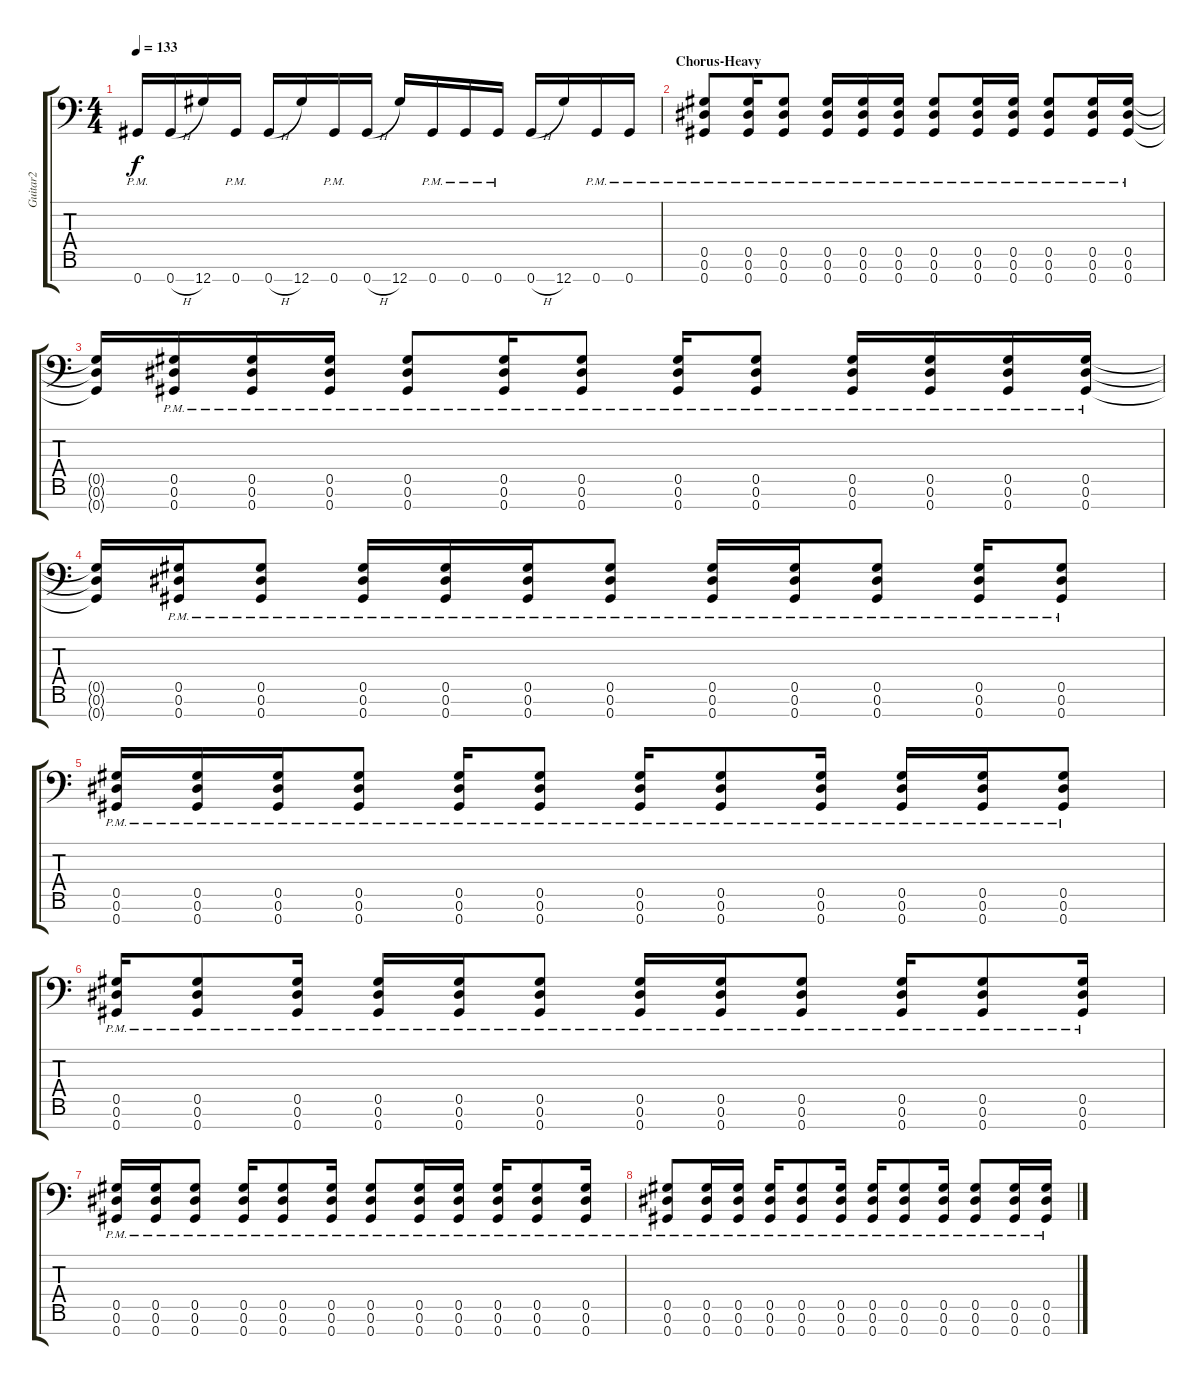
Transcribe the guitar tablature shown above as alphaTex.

\track ("Guitar2" "Guitar2") {instrument distortionguitar}
\staff {score tabs}
\tuning (Eb4 Bb3 Gb3 Db3 Ab2 Eb2 Ab1) {hide}
\ts (4 4)
\tempo 133
\clef f4
\ks c
0.7{pm}.16{dy f} 0.7{h}.16 12.7.16 0.7{pm}.16 0.7{h}.16 12.7.16 0.7{pm}.16 0.7{h}.16 12.7.16 0.7{pm}.16 0.7{pm}.16 0.7{pm}.16 0.7{h}.16 12.7.16 0.7{pm}.16 0.7{pm}.16 |
\section ("" "Chorus-Heavy")
(0.5{pm} 0.6 0.7).8 (0.5{pm} 0.6 0.7).16 (0.5{pm} 0.6 0.7).8 (0.5{pm} 0.6 0.7{pm}).16 (0.5{pm} 0.6 0.7).16 (0.5{pm} 0.6 0.7).16 (0.5{pm} 0.6 0.7).8 (0.5{pm} 0.6 0.7).16 (0.5{pm} 0.6 0.7).16 (0.5{pm} 0.6 0.7).8 (0.5{pm} 0.6 0.7).16 (0.5{pm} 0.6 0.7).16 |
(0.5{t} 0.6{t} 0.7{t}).16 (0.5{pm} 0.6 0.7).16 (0.5{pm} 0.6 0.7).16 (0.5{pm} 0.6 0.7).16 (0.5{pm} 0.6 0.7).8 (0.5{pm} 0.6 0.7).16 (0.5{pm} 0.6 0.7).8 (0.5{pm} 0.6 0.7).16 (0.5{pm} 0.6 0.7).8 (0.5{pm} 0.6 0.7).16 (0.5{pm} 0.6 0.7).16 (0.5{pm} 0.6 0.7).16 (0.5{pm} 0.6 0.7).16 |
(0.5{t} 0.6{t} 0.7{t}).16 (0.5{pm} 0.6 0.7).16 (0.5{pm} 0.6 0.7).8 (0.5{pm} 0.6 0.7).16 (0.5{pm} 0.6 0.7).16 (0.5{pm} 0.6 0.7).16 (0.5{pm} 0.6 0.7).8 (0.5{pm} 0.6 0.7).16 (0.5{pm} 0.6 0.7).16 (0.5{pm} 0.6 0.7).8 (0.5{pm} 0.6 0.7).16 (0.5{pm} 0.6 0.7).8 |
(0.5{pm} 0.6 0.7).16 (0.5{pm} 0.6 0.7).16 (0.5{pm} 0.6 0.7).16 (0.5{pm} 0.6 0.7).8 (0.5{pm} 0.6 0.7).16 (0.5{pm} 0.6 0.7).8 (0.5{pm} 0.6 0.7).16 (0.5{pm} 0.6 0.7).8 (0.5{pm} 0.6 0.7).16 (0.5{pm} 0.6 0.7).16 (0.5{pm} 0.6 0.7).16 (0.5{pm} 0.6 0.7).8 |
(0.5{pm} 0.6 0.7).16 (0.5{pm} 0.6 0.7).8 (0.5{pm} 0.6 0.7).16 (0.5{pm} 0.6 0.7).16 (0.5{pm} 0.6 0.7).16 (0.5{pm} 0.6 0.7).8 (0.5{pm} 0.6 0.7).16 (0.5{pm} 0.6 0.7).16 (0.5{pm} 0.6 0.7).8 (0.5{pm} 0.6 0.7).16 (0.5{pm} 0.6 0.7).8 (0.5{pm} 0.6 0.7).16 |
(0.5{pm} 0.6 0.7).16 (0.5{pm} 0.6 0.7).16 (0.5{pm} 0.6 0.7).8 (0.5{pm} 0.6 0.7).16 (0.5{pm} 0.6 0.7).8 (0.5{pm} 0.6 0.7).16 (0.5{pm} 0.6 0.7).8 (0.5{pm} 0.6 0.7).16 (0.5{pm} 0.6 0.7).16 (0.5{pm} 0.6 0.7).16 (0.5{pm} 0.6 0.7).8 (0.5{pm} 0.6 0.7).16 |
(0.5{pm} 0.6 0.7).8 (0.5{pm} 0.6 0.7).16 (0.5{pm} 0.6 0.7).16 (0.5{pm} 0.6 0.7).16 (0.5{pm} 0.6 0.7).8 (0.5{pm} 0.6 0.7).16 (0.5{pm} 0.6 0.7).16 (0.5{pm} 0.6 0.7).8 (0.5{pm} 0.6 0.7).16 (0.5{pm} 0.6 0.7).8 (0.5{pm} 0.6 0.7).16 (0.5{pm} 0.6 0.7).16
